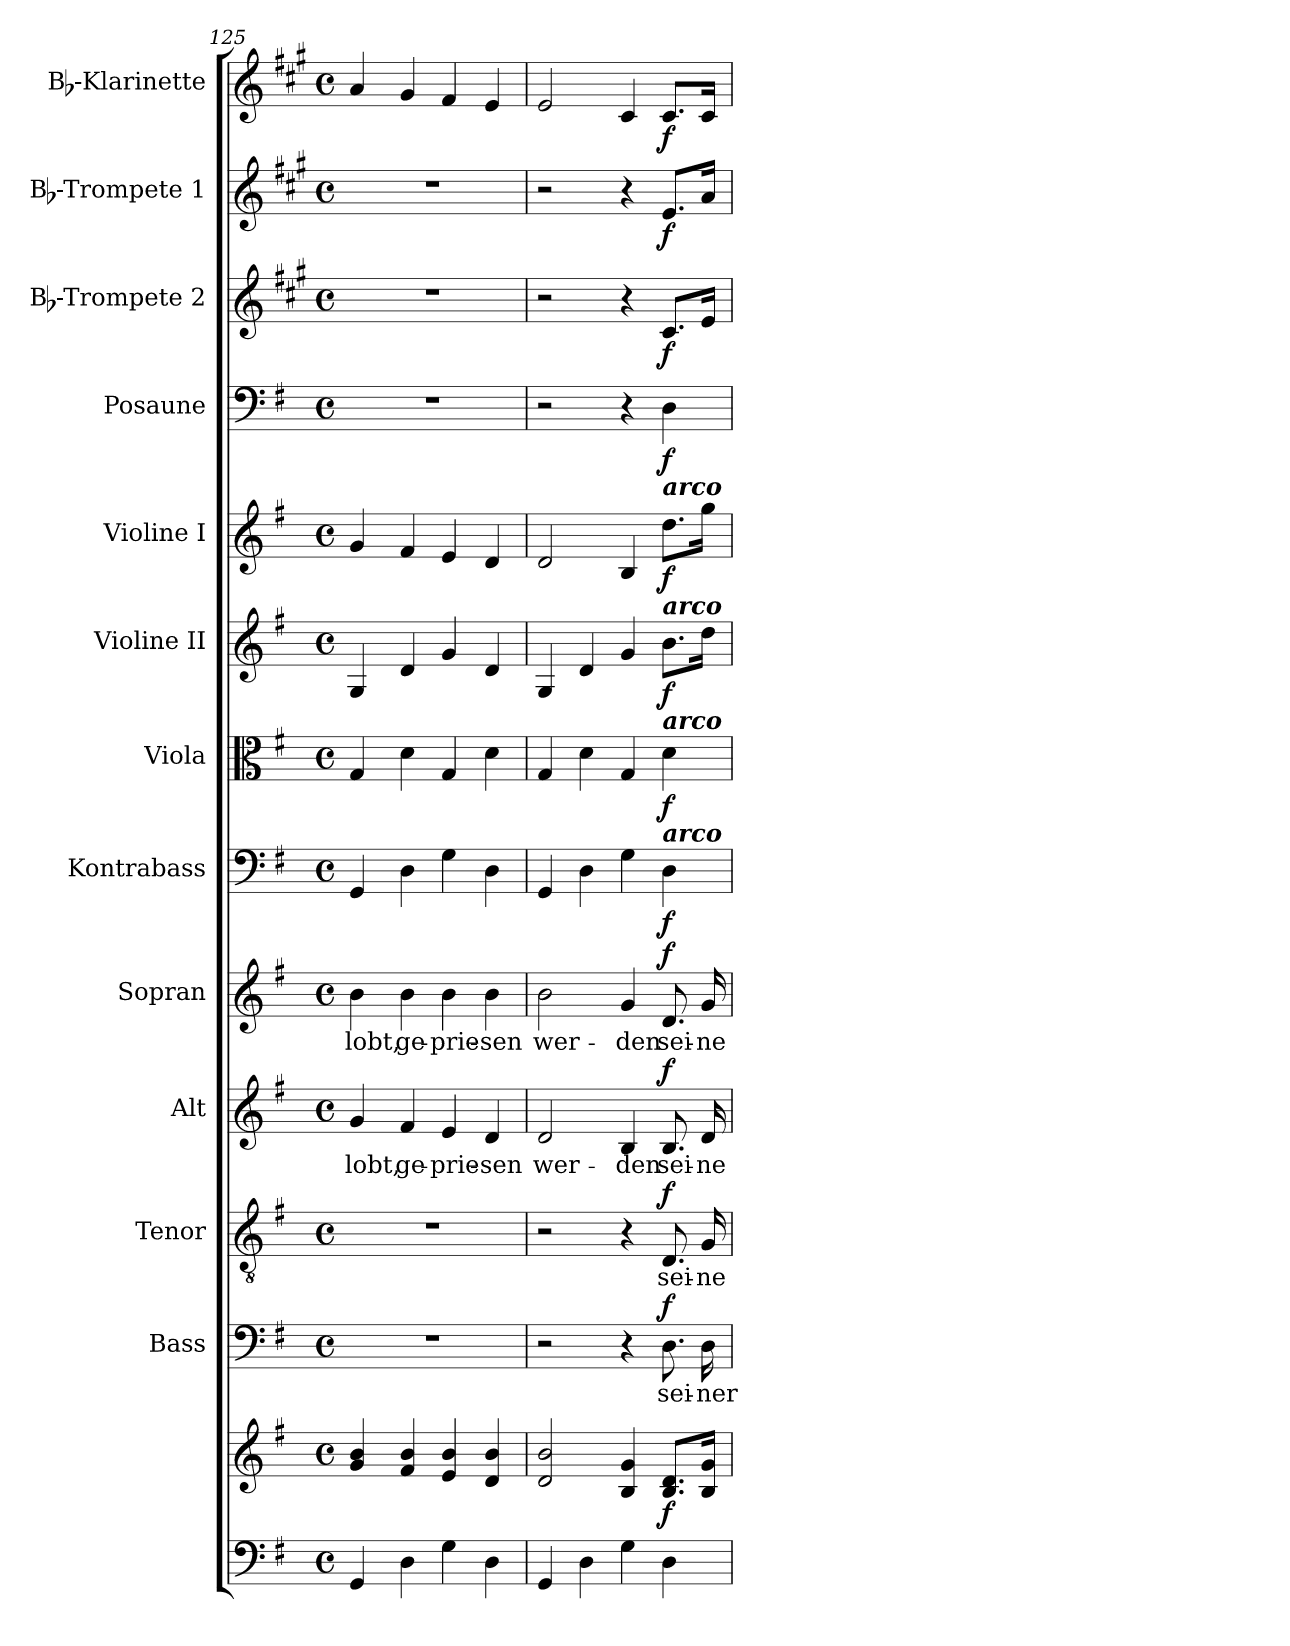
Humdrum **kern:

**kern	**kern	**dynam	**kern	**text	**dynam	**kern	**text	**dynam	**kern	**text	**dynam	**kern	**text	**dynam	**kern	**dynam	**kern	**dynam	**kern	**dynam	**kern	**dynam	**kern	**dynam	**kern	**dynam	**kern	**dynam	**kern	**dynam
*part13	*part13	*part13	*part12	*part12	*part12	*part11	*part11	*part11	*part10	*part10	*part10	*part9	*part9	*part9	*part8	*part8	*part7	*part7	*part6	*part6	*part5	*part5	*part4	*part4	*part3	*part3	*part2	*part2	*part1	*part1
*staff14	*staff13	*staff13/14	*staff12	*staff12	*staff12	*staff11	*staff11	*staff11	*staff10	*staff10	*staff10	*staff9	*staff9	*staff9	*staff8	*staff8	*staff7	*staff7	*staff6	*staff6	*staff5	*staff5	*staff4	*staff4	*staff3	*staff3	*staff2	*staff2	*staff1	*staff1
*	*	*	*I"Bass	*	*	*I"Tenor	*	*	*I"Alt	*	*	*I"Sopran	*	*	*I"Kontrabass	*	*I"Viola	*	*I"Violine II	*	*I"Violine I	*	*I"Posaune	*	*I"Bb-Trompete 2	*	*I"Bb-Trompete 1	*	*I"Bb-Klarinette	*
*	*	*	*I'B.	*	*	*I'T.	*	*	*I'A.	*	*	*I'S.	*	*	*I'Kb.	*	*I'Vla.	*	*I'Vl. II	*	*I'Vl. I	*	*I'Pos.	*	*I'Bb Trp. 2	*	*I'Bb Trp. 1	*	*I'Bb Kl.	*
*clefF4	*clefG2	*	*clefF4	*	*	*clefGv2	*	*	*clefG2	*	*	*clefG2	*	*	*clefF4	*	*clefC3	*	*clefG2	*	*clefG2	*	*clefF4	*	*clefG2	*	*clefG2	*	*clefG2	*
*	*	*	*	*	*	*	*	*	*	*	*	*	*	*	*ITrd7c12	*	*	*	*	*	*	*	*	*	*ITrd1c2	*	*ITrd1c2	*	*ITrd1c2	*
*k[f#]	*k[f#]	*	*k[f#]	*	*	*k[f#]	*	*	*k[f#]	*	*	*k[f#]	*	*	*k[f#]	*	*k[f#]	*	*k[f#]	*	*k[f#]	*	*k[f#]	*	*k[f#]	*	*k[f#]	*	*k[f#]	*
*G:	*G:	*	*G:	*	*	*G:	*	*	*G:	*	*	*G:	*	*	*G:	*	*G:	*	*G:	*	*G:	*	*G:	*	*G:	*	*G:	*	*G:	*
*M4/4	*M4/4	*	*M4/4	*	*	*M4/4	*	*	*M4/4	*	*	*M4/4	*	*	*M4/4	*	*M4/4	*	*M4/4	*	*M4/4	*	*M4/4	*	*M4/4	*	*M4/4	*	*M4/4	*
*met(c)	*met(c)	*	*met(c)	*	*	*met(c)	*	*	*met(c)	*	*	*met(c)	*	*	*met(c)	*	*met(c)	*	*met(c)	*	*met(c)	*	*met(c)	*	*met(c)	*	*met(c)	*	*met(c)	*
=125	=125	=125	=125	=125	=125	=125	=125	=125	=125	=125	=125	=125	=125	=125	=125	=125	=125	=125	=125	=125	=125	=125	=125	=125	=125	=125	=125	=125	=125	=125
!	!	!	!	!	!	!	!	!	!	!LO:LY:b	!	!	!LO:LY:b	!	!	!	!	!	!	!	!	!	!	!	!	!	!	!	!	!
4GG/	4g/ 4b/	.	1r	.	.	1r	.	.	4g/	-lobt,	.	4b\	-lobt,	.	4GGG/	.	4G/	.	4G/	.	4g/	.	1r	.	1r	.	1r	.	4g/	.
!	!	!	!	!	!	!	!	!	!	!LO:LY:b	!	!	!LO:LY:b	!	!	!	!	!	!	!	!	!	!	!	!	!	!	!	!	!
4D\	4f#/ 4b/	.	.	.	.	.	.	.	4f#/	ge-	.	4b\	ge-	.	4DD\	.	4d\	.	4d/	.	4f#/	.	.	.	.	.	.	.	4f#/	.
!	!	!	!	!	!	!	!	!	!	!LO:LY:b	!	!	!LO:LY:b	!	!	!	!	!	!	!	!	!	!	!	!	!	!	!	!	!
4G\	4e/ 4b/	.	.	.	.	.	.	.	4e/	-prie-	.	4b\	-prie-	.	4GG\	.	4G/	.	4g/	.	4e/	.	.	.	.	.	.	.	4e/	.
!	!	!	!	!	!	!	!	!	!	!LO:LY:b	!	!	!LO:LY:b	!	!	!	!	!	!	!	!	!	!	!	!	!	!	!	!	!
4D\	4d/ 4b/	.	.	.	.	.	.	.	4d/	-sen	.	4b\	-sen	.	4DD\	.	4d\	.	4d/	.	4d/	.	.	.	.	.	.	.	4d/	.
=126	=126	=126	=126	=126	=126	=126	=126	=126	=126	=126	=126	=126	=126	=126	=126	=126	=126	=126	=126	=126	=126	=126	=126	=126	=126	=126	=126	=126	=126	=126
!	!	!	!	!	!	!	!	!	!	!LO:LY:b	!	!	!LO:LY:b	!	!	!	!	!	!	!	!	!	!	!	!	!	!	!	!	!
4GG/	2d/ 2b/	.	2r	.	.	2r	.	.	2d/	wer-	.	2b\	wer-	.	4GGG/	.	4G/	.	4G/	.	2d/	.	2r	.	2r	.	2r	.	2d/	.
4D\	.	.	.	.	.	.	.	.	.	.	.	.	.	.	4DD\	.	4d\	.	4d/	.	.	.	.	.	.	.	.	.	.	.
!	!	!	!	!	!	!	!	!	!	!LO:LY:b	!	!	!LO:LY:b	!	!	!	!	!	!	!	!	!	!	!	!	!	!	!	!	!
4G\	4B/ 4g/	.	4r	.	.	4r	.	.	4B/	-den	.	4g/	-den	.	4GG\	.	4G/	.	4g/	.	4B/	.	4r	.	4r	.	4r	.	4B/	.
!	!	!	!	!	!	!	!	!	!	!	!	!	!	!	!	!	!	!	!	!	!LO:TX:a:Bi:t=arco	!	!	!	!	!	!	!	!	!
!	!	!	!	!	!	!	!	!	!	!	!	!	!	!	!	!	!	!	!LO:TX:a:Bi:t=arco	!	!	!	!	!	!	!	!	!	!	!
!	!	!	!	!	!	!	!	!	!	!	!	!	!	!	!	!	!LO:TX:a:Bi:t=arco	!	!	!	!	!	!	!	!	!	!	!	!	!
!	!	!	!	!	!	!	!	!	!	!	!	!	!	!	!LO:TX:a:Bi:t=arco	!	!	!	!	!	!	!	!	!	!	!	!	!	!	!
!	!	!LO:DY:b	!	!LO:LY:b	!LO:DY:a	!	!LO:LY:b	!LO:DY:a	!	!LO:LY:b	!LO:DY:a	!	!LO:LY:b	!LO:DY:a	!	!LO:DY:b	!	!LO:DY:b	!	!LO:DY:b	!	!LO:DY:b	!	!LO:DY:b	!	!LO:DY:b	!	!LO:DY:b	!	!LO:DY:b
4D\	8.B/ 8.d/L	f	8.D\	sei-	f	8.D/	sei-	f	8.B/	sei-	f	8.d/	sei-	f	4DD\	f	4d\	f	8.b\L	f	8.dd\L	f	4D\	f	8.B/L	f	8.d/L	f	8.B/L	f
!	!	!	!	!LO:LY:b	!	!	!LO:LY:b	!	!	!LO:LY:b	!	!	!LO:LY:b	!	!	!	!	!	!	!	!	!	!	!	!	!	!	!	!	!
.	16B/ 16g/Jk	.	16D\	-ner	.	16G/	-ne	.	16d/	-ne	.	16g/	-ne	.	.	.	.	.	16dd\Jk	.	16gg\Jk	.	.	.	16d/Jk	.	16g/Jk	.	16B/Jk	.
=	=	=	=	=	=	=	=	=	=	=	=	=	=	=	=	=	=	=	=	=	=	=	=	=	=	=	=	=	=	=
*-	*-	*-	*-	*-	*-	*-	*-	*-	*-	*-	*-	*-	*-	*-	*-	*-	*-	*-	*-	*-	*-	*-	*-	*-	*-	*-	*-	*-	*-	*-
